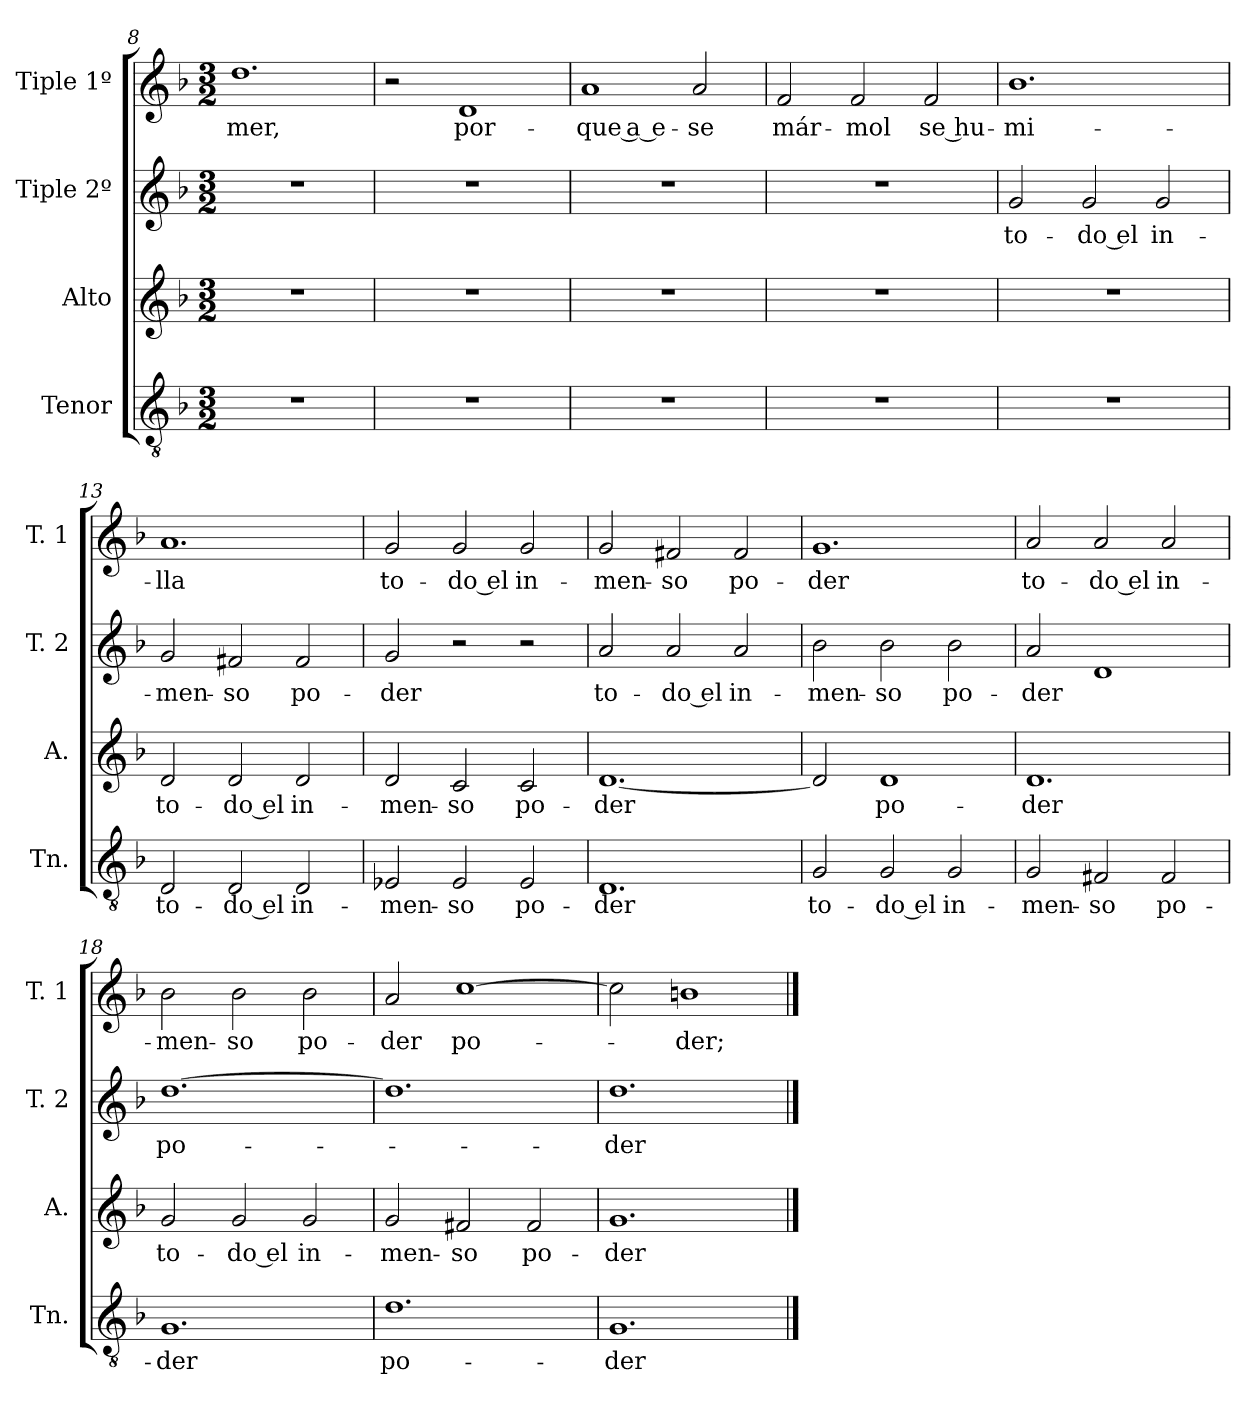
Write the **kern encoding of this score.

**kern	**text	**kern	**text	**kern	**text	**kern	**text
*part4	*part4	*part3	*part3	*part2	*part2	*part1	*part1
*staff4	*staff4	*staff3	*staff3	*staff2	*staff2	*staff1	*staff1
*I"Tenor	*	*I"Alto	*	*I"Tiple 2º	*	*I"Tiple 1º	*
*I'Tn.	*	*I'A.	*	*I'T. 2	*	*I'T. 1	*
*clefGv2	*	*clefG2	*	*clefG2	*	*clefG2	*
*k[b-]	*	*k[b-]	*	*k[b-]	*	*k[b-]	*
*M3/2	*	*M3/2	*	*M3/2	*	*M3/2	*
=8	=8	=8	=8	=8	=8	=8	=8
1.r	.	1.r	.	1.r	.	1.dd	-mer,
=9	=9	=9	=9	=9	=9	=9	=9
1.r	.	1.r	.	1.r	.	2r	.
.	.	.	.	.	.	1d	por-
=10	=10	=10	=10	=10	=10	=10	=10
1.r	.	1.r	.	1.r	.	1a	-que a e-
.	.	.	.	.	.	2a	-se
=11	=11	=11	=11	=11	=11	=11	=11
1.r	.	1.r	.	1.r	.	2f	már-
.	.	.	.	.	.	2f	-mol
.	.	.	.	.	.	2f	se hu-
=12	=12	=12	=12	=12	=12	=12	=12
1.r	.	1.r	.	2g	to-	1.b-	-mi-
.	.	.	.	2g	-do el	.	.
.	.	.	.	2g	in-	.	.
=13	=13	=13	=13	=13	=13	=13	=13
2D	to-	2d	to-	2g	-men-	1.a	-lla
2D	-do el	2d	-do el	2f#X	-so	.	.
2D	in-	2d	in-	2f#	po-	.	.
=14	=14	=14	=14	=14	=14	=14	=14
2E-X	-men-	2d	-men-	2g	-der	2g	to-
2E-	-so	2c	-so	2r	.	2g	-do el
2E-	po-	2c	po-	2r	.	2g	in-
=15	=15	=15	=15	=15	=15	=15	=15
1.D	-der	[1.d	-der	2a	to-	2g	-men-
.	.	.	.	2a	-do el	2f#X	-so
.	.	.	.	2a	in-	2f#	po-
=16	=16	=16	=16	=16	=16	=16	=16
2G	to-	2d]	.	2b-	-men-	1.g	-der
2G	-do el	1d	po-	2b-	-so	.	.
2G	in-	.	.	2b-	po-	.	.
=17	=17	=17	=17	=17	=17	=17	=17
2G	-men-	1.d	-der	2a	-der	2a	to-
2F#X	-so	.	.	1d	.	2a	-do el
2F#	po-	.	.	.	.	2a	in-
=18	=18	=18	=18	=18	=18	=18	=18
1.G	-der	2g	to-	[1.dd	po-	2b-	-men-
.	.	2g	-do el	.	.	2b-	-so
.	.	2g	in-	.	.	2b-	po-
=19	=19	=19	=19	=19	=19	=19	=19
1.d	po-	2g	-men-	1.dd]	.	2a	-der
.	.	2f#X	-so	.	.	[1cc	po-
.	.	2f#	po-	.	.	.	.
=20	=20	=20	=20	=20	=20	=20	=20
1.G	-der	1.g	-der	1.dd	-der	2cc]	.
.	.	.	.	.	.	1bn	-der;
==	==	==	==	==	==	==	==
*-	*-	*-	*-	*-	*-	*-	*-
